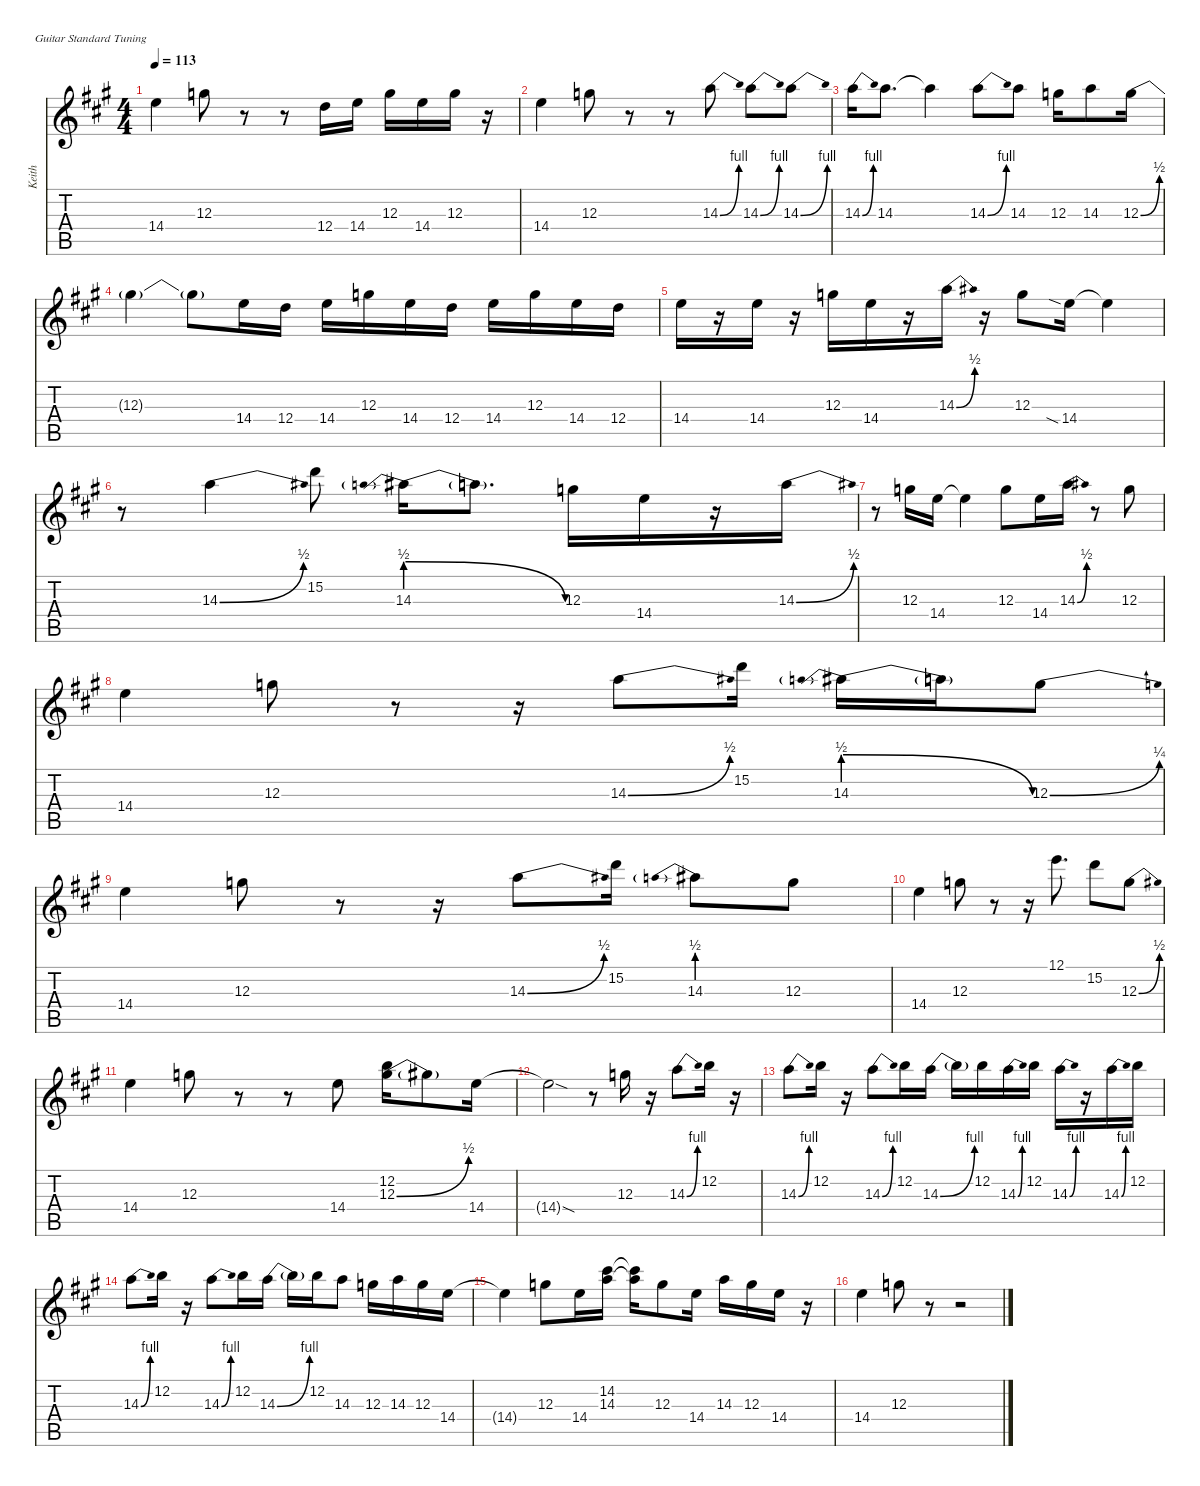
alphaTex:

\defaultSystemsLayout 4
\hideDynamics
\bracketExtendMode nobrackets
\otherSystemsTrackNameOrientation horizontal
\track ("Keith Richards" "Keith") {instrument overdrivenguitar}
\staff {score tabs}
\tuning (E4 B3 G3 D3 A2 E2)
\ts (4 4)
\tempo 113
\clef g2
\ks a
14.4.4{dy mf} 12.3.8 r.8 r.8 12.4.16 14.4.16 12.3.16 14.4.16 12.3.16 r.16 |
14.4.4 12.3.8 r.8 r.8 14.3{be (bend 0 0 60 4)}.8 14.3{be (bend 0 0 60 4)}.8 14.3{be (bend 0 0 60 4)}.8 |
14.3{be (bend 0 0 60 4)}.16 14.3.8{d} 14.3{t}.4 14.3{be (bend 0 0 60 4)}.8 14.3.8 12.3.16 14.3.8 12.3{be (bend 0 0 60 2)}.16 |
12.3{t}.4 12.3{t}.8 14.4.16 12.4.16 14.4.16 12.3.16 14.4.16 12.4.16 14.4.16 12.3.16 14.4.16 12.4.16 |
14.4.16 r.16 14.4.16 r.16 12.3.16 14.4.16 r.16 14.3{be (bend 0 0 60 2)}.16 r.16 12.3.8 14.4{sia}.16 14.4{t}.4 |
r.8 14.3{be (bend 0 0 60 2)}.4 15.2.8 14.3{be (prebendrelease 0 2 15 0)}.16 14.3{t}.8{d} 12.3.16 14.4.16 r.16 14.3{be (bend 0 0 60 2)}.16 |
r.8 12.3.16 14.4.16 14.4{t}.4 12.3.8 14.4.16 14.3{be (bend 0 0 60 2)}.16 r.8 12.3.8 |
14.4.4 12.3.8 r.8 r.16 14.3{be (bend 0 0 60 2)}.8 15.2.16 14.3{be (prebendrelease 0 2 15 0)}.16 14.3{t}.16 12.3{be (bend 0 0 15.6 1)}.8 |
14.4.4 12.3.8 r.8 r.16 14.3{be (bend 0 0 60 2)}.8 15.2.16 14.3{be (prebend 0 2 60 2)}.8 12.3.8 |
14.4.4 12.3.8 r.8 r.16 12.1.8{d} 15.2.8 12.3{be (bend 0 0 60 2)}.8 |
14.4.4 12.3.8 r.8 r.8 14.4.8 (12.3{be (bend 0 0 60 2)} 12.2).16 12.3{t}.8 14.4.16 |
14.4{sod t}.2 r.8 12.3.16 r.16 14.3{be (bend 0 0 60 4)}.8 12.2.16 r.16 |
14.3{be (bend 0 0 60 4)}.8 12.2.16 r.16 14.3{be (bend 0 0 60 4)}.8 12.2.16 14.3{be (bend 0 0 60 4)}.16 14.3{t}.16 12.2.16 14.3{be (bend 0 0 60 4)}.16 12.2.16 14.3{be (bend 0 0 60 4)}.16 r.16 14.3{be (bend 0 0 60 4)}.16 12.2.16 |
14.3{be (bend 0 0 60 4)}.8 12.2.16 r.16 14.3{be (bend 0 0 60 4)}.8 12.2.16 14.3{be (bend 0 0 60 4)}.16 14.3{t}.16 12.2.16 14.3.8 12.3.16 14.3.16 12.3.16 14.4.16 |
14.4{t}.4 12.3.8 14.4.16 (14.3 14.2).16 (14.3{t} 14.2{t}).16 12.3.8 14.4.16 14.3.16 12.3.16 14.4.16 r.16 |
14.4.4 12.3.8 r.8 r.2
